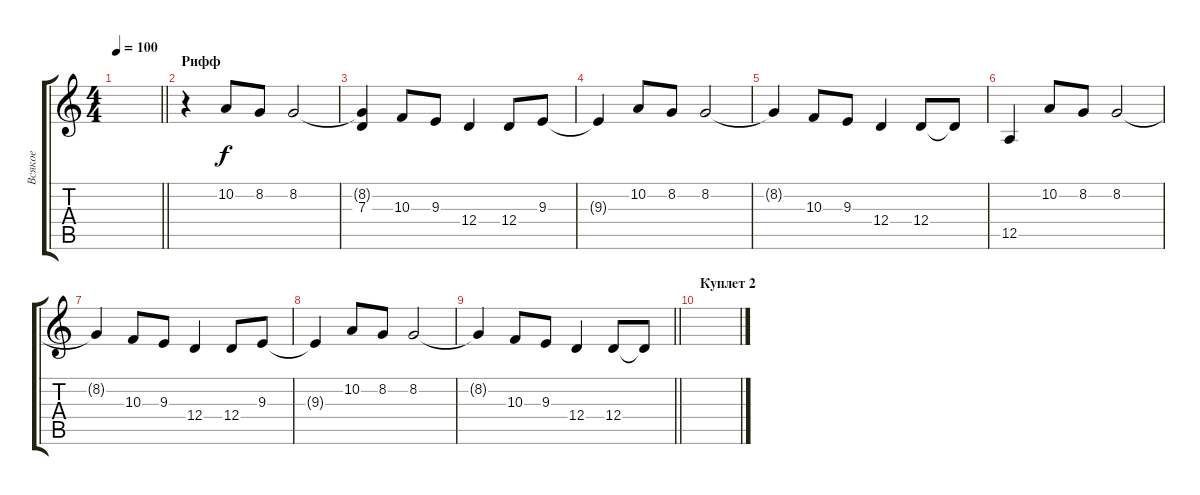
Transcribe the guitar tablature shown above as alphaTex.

\track ("Всякое" "Всякое") {instrument harmonica}
\staff {score tabs}
\tuning (E4 B3 G3 D3 A2 E2) {hide}
\ts (4 4)
\tempo 100
\clef g2
\barLineRight lightlight
\ks c
|
\section ("" "Рифф")
r.4{instrument harmonica} 10.2.8 8.2.8 8.2.2 |
(8.2{t} 7.3{t}).4 10.3.8 9.3.8 12.4.4 12.4.8 9.3.8 |
9.3{t}.4 10.2.8 8.2.8 8.2.2 |
8.2{t}.4 10.3.8 9.3.8 12.4.4 12.4.8 12.4{t}.8 |
12.5.4 10.2.8 8.2.8 8.2.2 |
8.2{t}.4 10.3.8 9.3.8 12.4.4 12.4.8 9.3.8 |
9.3{t}.4 10.2.8 8.2.8 8.2.2 |
\barLineRight lightlight
8.2{t}.4 10.3.8 9.3.8 12.4.4 12.4.8 12.4{t}.8 |
\section ("" "Куплет 2")
